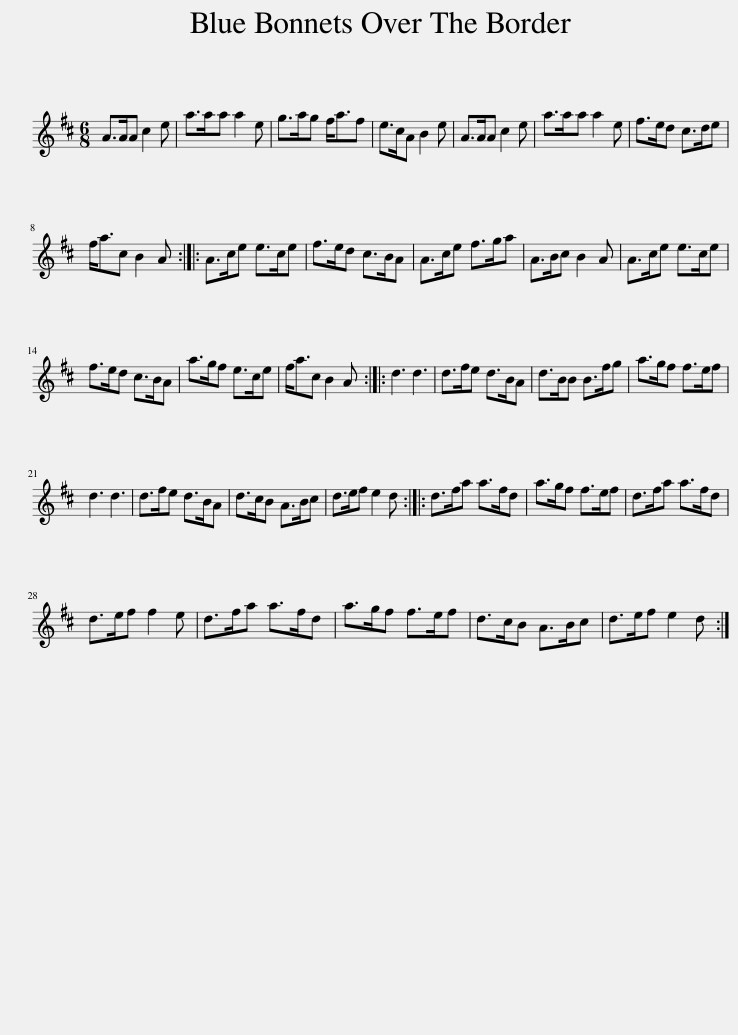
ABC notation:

X:1
L:1/8
M:6/8
I:linebreak $
K:D
V:1 treble
V:1
 A>AA c2 e | a>aa a2 e | g>ag f<af | e>cA B2 e | A>AA c2 e | %5
 a>aa a2 e | f>ed c>de |$ f<ac B2 A :: A>ce e>ce | f>ed c>BA | %10
 A>ce f>ga | A>Bc B2 A | A>ce e>ce |$ f>ed c>BA | a>gf e>ce | %15
 f<ac B2 A :: d3 d3 | d>fe d>BA | d>BB B>fg | a>gf f>ef |$ %20
 d3 d3 | d>fe d>BA | d>cB A>Bc | d>ef e2 d :: d>fa a>fd | %25
 a>gf f>ef | d>fa a>fd |$ d>ef f2 e | d>fa a>fd | a>gf f>ef | %30
 d>cB A>Bc | d>ef e2 d :| %32
